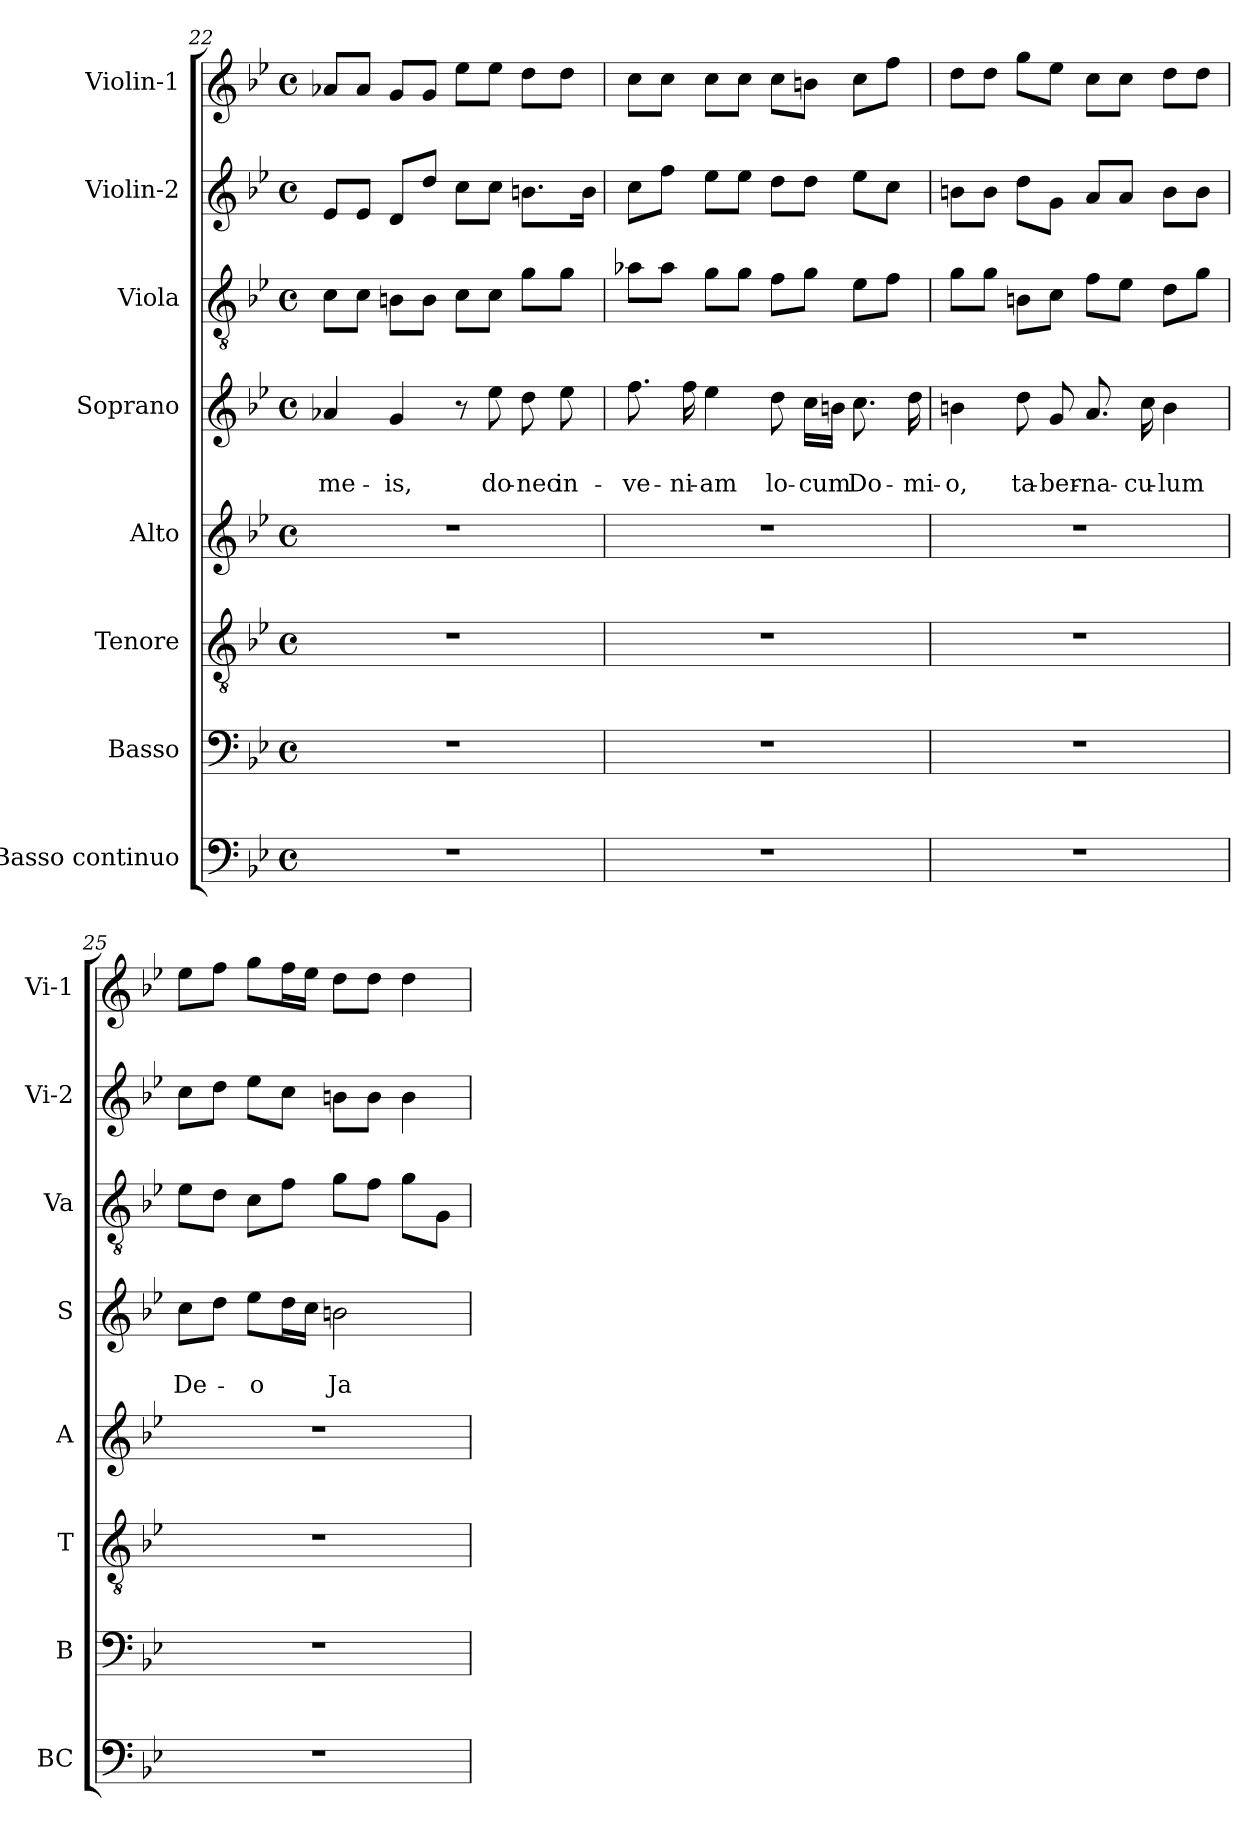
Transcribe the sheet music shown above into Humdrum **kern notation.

**kern	**kern	**kern	**kern	**kern	**text	**text	**kern	**kern	**kern
*part8	*part7	*part6	*part5	*part4	*part4	*part4	*part3	*part2	*part1
*staff8	*staff7	*staff6	*staff5	*staff4	*staff4	*staff4	*staff3	*staff2	*staff1
*I"Basso continuo	*I"Basso	*I"Tenore	*I"Alto	*I"Soprano	*	*	*I"Viola	*I"Violin-2	*I"Violin-1
*I'BC	*I'B	*I'T	*I'A	*I'S	*	*	*I'Va	*I'Vi-2	*I'Vi-1
*clefF4	*clefF4	*clefGv2	*clefG2	*clefG2	*	*	*clefGv2	*clefG2	*clefG2
*k[b-e-]	*k[b-e-]	*k[b-e-]	*k[b-e-]	*k[b-e-]	*	*	*k[b-e-]	*k[b-e-]	*k[b-e-]
*B-:	*B-:	*B-:	*B-:	*B-:	*	*	*B-:	*B-:	*B-:
*M4/4	*M4/4	*M4/4	*M4/4	*M4/4	*	*	*M4/4	*M4/4	*M4/4
*met(c)	*met(c)	*met(c)	*met(c)	*met(c)	*	*	*met(c)	*met(c)	*met(c)
=22	=22	=22	=22	=22	=22	=22	=22	=22	=22
!	!	!	!	!	!	!LO:LY:b	!	!	!
1r	1r	1r	1r	4a-X/	.	me-	8c\L	8e-/L	8a-X/L
.	.	.	.	.	.	.	8c\J	8e-/J	8a-/J
!	!	!	!	!	!	!LO:LY:b	!	!	!
.	.	.	.	4g/	.	-is,	8Bn\L	8d/L	8g/L
.	.	.	.	.	.	.	8B\J	8dd/J	8g/J
.	.	.	.	8r	.	.	8c\L	8cc\L	8ee-\L
!	!	!	!	!	!	!LO:LY:b	!	!	!
.	.	.	.	8ee-\	.	do-	8c\J	8cc\J	8ee-\J
!	!	!	!	!	!	!LO:LY:b	!	!	!
.	.	.	.	8dd\	.	-nec	8g\L	8.bn\L	8dd\L
!	!	!	!	!	!	!LO:LY:b	!	!	!
.	.	.	.	8ee-\	.	in-	8g\J	.	8dd\J
.	.	.	.	.	.	.	.	16b\Jk	.
=23	=23	=23	=23	=23	=23	=23	=23	=23	=23
!	!	!	!	!	!	!LO:LY:b	!	!	!
1r	1r	1r	1r	8.ff\	.	-ve-	8a-X\L	8cc\L	8cc\L
.	.	.	.	.	.	.	8a-\J	8ff\J	8cc\J
!	!	!	!	!	!	!LO:LY:b	!	!	!
.	.	.	.	16ff\	.	-ni-	.	.	.
!	!	!	!	!	!	!LO:LY:b	!	!	!
.	.	.	.	4ee-\	.	-am	8g\L	8ee-\L	8cc\L
.	.	.	.	.	.	.	8g\J	8ee-\J	8cc\J
!	!	!	!	!	!	!LO:LY:b	!	!	!
.	.	.	.	8dd\	.	lo-	8f\L	8dd\L	8cc\L
!	!	!	!	!	!	!LO:LY:b	!	!	!
.	.	.	.	16cc\LL	.	-cum	8g\J	8dd\J	8bn\J
.	.	.	.	16bn\JJ	.	.	.	.	.
!	!	!	!	!	!	!LO:LY:b	!	!	!
.	.	.	.	8.cc\	.	Do-	8e-\L	8ee-\L	8cc\L
.	.	.	.	.	.	.	8f\J	8cc\J	8ff\J
!	!	!	!	!	!	!LO:LY:b	!	!	!
.	.	.	.	16dd\	.	-mi-	.	.	.
!!LO:LB:g=z
=24	=24	=24	=24	=24	=24	=24	=24	=24	=24
!	!	!	!	!	!	!LO:LY:b	!	!	!
1r	1r	1r	1r	4bn\	.	-o,	8g\L	8bn\L	8dd\L
.	.	.	.	.	.	.	8g\J	8b\J	8dd\J
!	!	!	!	!	!	!LO:LY:b	!	!	!
.	.	.	.	8dd\	.	ta-	8Bn\L	8dd\L	8gg\L
!	!	!	!	!	!	!LO:LY:b	!	!	!
.	.	.	.	8g/	.	-ber-	8c\J	8g\J	8ee-\J
!	!	!	!	!	!	!LO:LY:b	!	!	!
.	.	.	.	8.a/	.	-na-	8f\L	8a/L	8cc\L
.	.	.	.	.	.	.	8e-\J	8a/J	8cc\J
!	!	!	!	!	!	!LO:LY:b	!	!	!
.	.	.	.	16cc\	.	-cu-	.	.	.
!	!	!	!	!	!	!LO:LY:b	!	!	!
.	.	.	.	4b\	.	-lum	8d\L	8b\L	8dd\L
.	.	.	.	.	.	.	8g\J	8b\J	8dd\J
=25	=25	=25	=25	=25	=25	=25	=25	=25	=25
!	!	!	!	!	!	!LO:LY:b	!	!	!
1r	1r	1r	1r	8cc\L	.	De-	8e-\L	8cc\L	8ee-\L
.	.	.	.	8dd\J	.	.	8d\J	8dd\J	8ff\J
!	!	!	!	!	!	!LO:LY:b	!	!	!
.	.	.	.	8ee-\L	.	-o	8c\L	8ee-\L	8gg\L
.	.	.	.	16dd\L	.	.	8f\J	8cc\J	16ff\L
.	.	.	.	16cc\JJ	.	.	.	.	16ee-\JJ
!	!	!	!	!	!	!LO:LY:b	!	!	!
.	.	.	.	2bn\	.	Ja-	8g\L	8bn\L	8dd\L
.	.	.	.	.	.	.	8f\J	8b\J	8dd\J
.	.	.	.	.	.	.	8g\L	4b\	4dd\
.	.	.	.	.	.	.	8G\J	.	.
=	=	=	=	=	=	=	=	=	=
*-	*-	*-	*-	*-	*-	*-	*-	*-	*-
